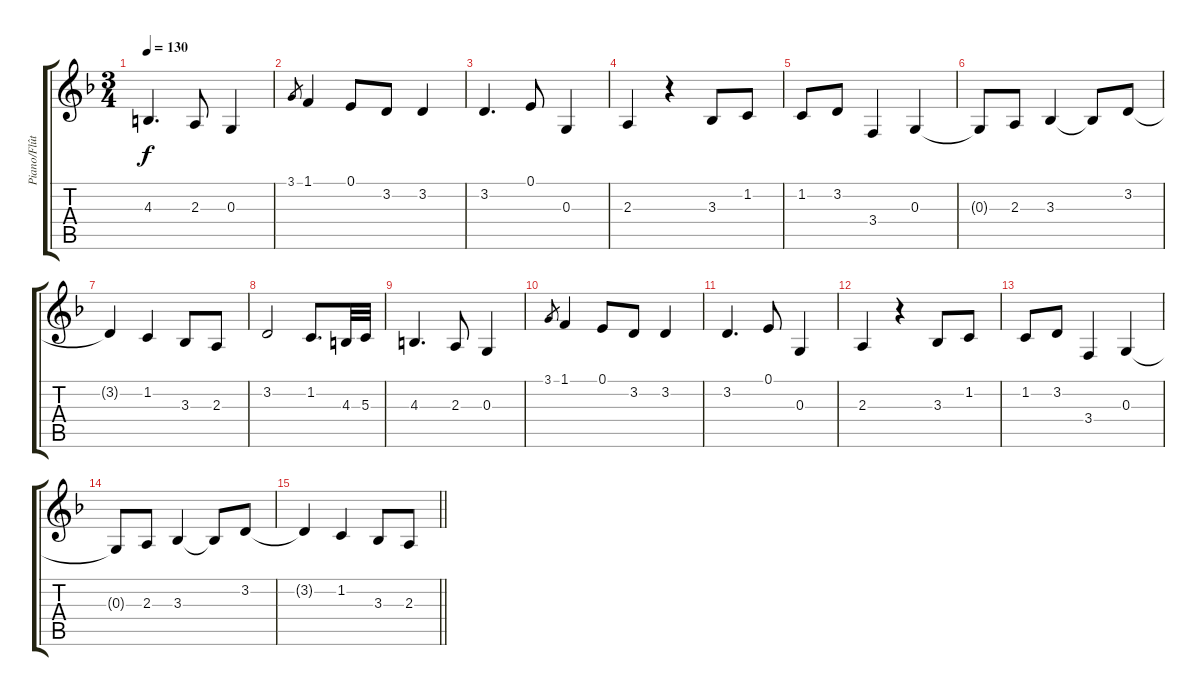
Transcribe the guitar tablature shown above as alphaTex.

\track ("Piano/Flûte à bec/Guitare" "Piano/Flût") {instrument acousticgrandpiano}
\staff {score tabs}
\tuning (E4 B3 G3 D3 A2 E2) {hide}
\ts (3 4)
\tempo 130
\clef g2
\ks dminor
4.3.4{d dy f} 2.3.8 0.3.4 |
3.1.8{gr} 1.1.4 0.1.8 3.2.8 3.2.4 |
3.2.4{d} 0.1.8 0.3.4 |
2.3.4 r.4 3.3.8 1.2.8 |
1.2.8 3.2.8 3.4.4 0.3.4 |
0.3{t}.8 2.3.8 3.3.4 3.3{t}.8 3.2.8 |
3.2{t}.4 1.2.4 3.3.8 2.3.8 |
3.2.2 1.2.8{d} 4.3.32 5.3.32 |
4.3.4{d} 2.3.8 0.3.4 |
3.1.8{gr} 1.1.4 0.1.8 3.2.8 3.2.4 |
3.2.4{d} 0.1.8 0.3.4 |
2.3.4 r.4 3.3.8 1.2.8 |
1.2.8 3.2.8 3.4.4 0.3.4 |
0.3{t}.8 2.3.8 3.3.4 3.3{t}.8 3.2.8 |
\barLineRight lightlight
3.2{t}.4 1.2.4 3.3.8 2.3.8
